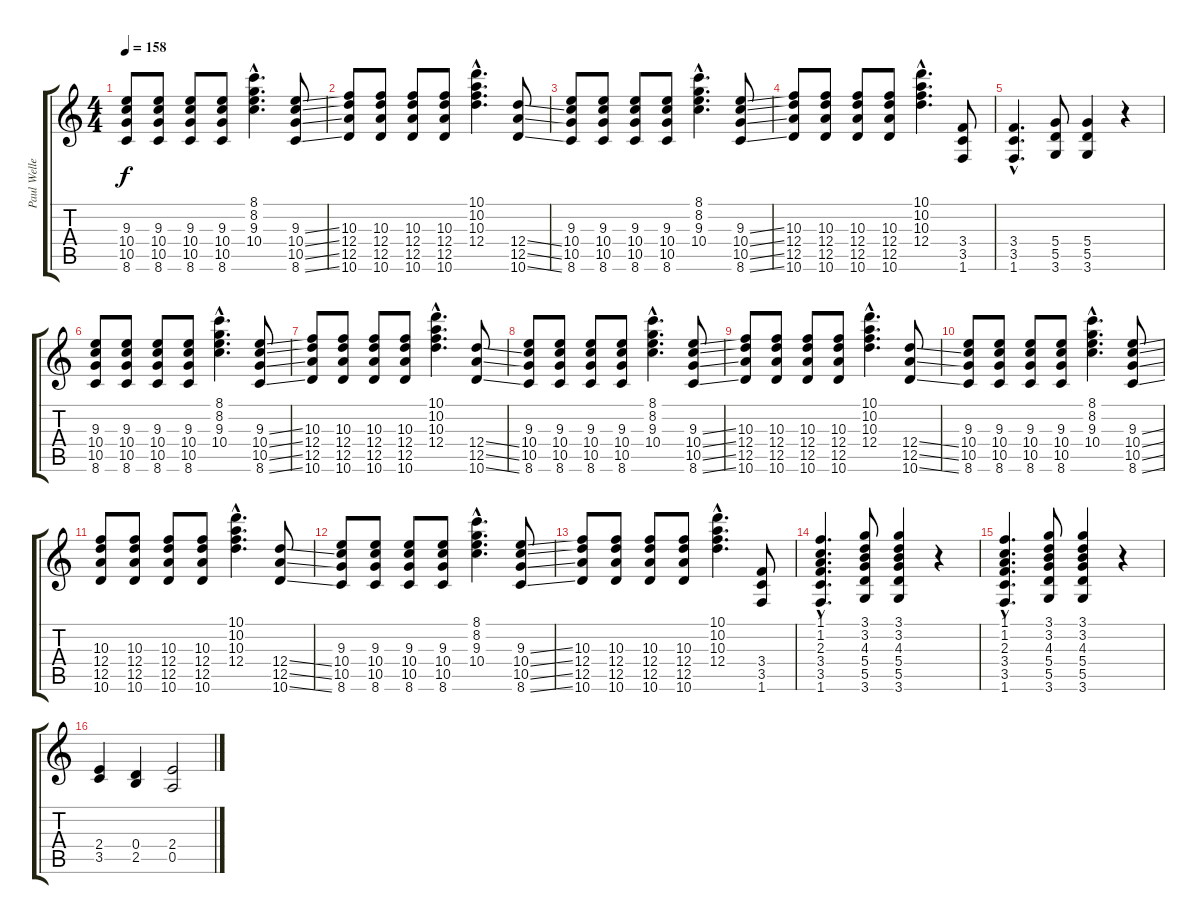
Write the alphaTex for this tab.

\track ("Paul Weller" "Paul Welle") {instrument distortionguitar}
\staff {score tabs}
\tuning (E4 B3 G3 D3 A2 E2) {hide}
\ts (4 4)
\tempo 158
\clef g2
\ks c
(9.3 10.4 10.5 8.6).8{dy f} (9.3 10.4 10.5 8.6).8 (9.3 10.4 10.5 8.6).8 (9.3 10.4 10.5 8.6).8 (8.1{hac} 8.2{hac} 9.3{hac} 10.4{hac}).4{d} (9.3{ss} 10.4{ss} 10.5{ss} 8.6{ss}).8 |
(10.3 12.4 12.5 10.6).8 (10.3 12.4 12.5 10.6).8 (10.3 12.4 12.5 10.6).8 (10.3 12.4 12.5 10.6).8 (10.1{hac} 10.2{hac} 10.3{hac} 12.4{hac}).4{d} (12.4{ss} 12.5{ss} 10.6{ss}).8 |
(9.3 10.4 10.5 8.6).8 (9.3 10.4 10.5 8.6).8 (9.3 10.4 10.5 8.6).8 (9.3 10.4 10.5 8.6).8 (8.1{hac} 8.2{hac} 9.3{hac} 10.4{hac}).4{d} (9.3{ss} 10.4{ss} 10.5{ss} 8.6{ss}).8 |
(10.3 12.4 12.5 10.6).8 (10.3 12.4 12.5 10.6).8 (10.3 12.4 12.5 10.6).8 (10.3 12.4 12.5 10.6).8 (10.1{hac} 10.2{hac} 10.3{hac} 12.4{hac}).4{d} (3.4 3.5 1.6).8 |
(3.4{hac} 3.5{hac} 1.6{hac}).4{d} (5.4 5.5 3.6).8 (5.4 5.5 3.6).4 r.4 |
(9.3 10.4 10.5 8.6).8 (9.3 10.4 10.5 8.6).8 (9.3 10.4 10.5 8.6).8 (9.3 10.4 10.5 8.6).8 (8.1{hac} 8.2{hac} 9.3{hac} 10.4{hac}).4{d} (9.3{ss} 10.4{ss} 10.5{ss} 8.6{ss}).8 |
(10.3 12.4 12.5 10.6).8 (10.3 12.4 12.5 10.6).8 (10.3 12.4 12.5 10.6).8 (10.3 12.4 12.5 10.6).8 (10.1{hac} 10.2{hac} 10.3{hac} 12.4{hac}).4{d} (12.4{ss} 12.5{ss} 10.6{ss}).8 |
(9.3 10.4 10.5 8.6).8 (9.3 10.4 10.5 8.6).8 (9.3 10.4 10.5 8.6).8 (9.3 10.4 10.5 8.6).8 (8.1{hac} 8.2{hac} 9.3{hac} 10.4{hac}).4{d} (9.3{ss} 10.4{ss} 10.5{ss} 8.6{ss}).8 |
(10.3 12.4 12.5 10.6).8 (10.3 12.4 12.5 10.6).8 (10.3 12.4 12.5 10.6).8 (10.3 12.4 12.5 10.6).8 (10.1{hac} 10.2{hac} 10.3{hac} 12.4{hac}).4{d} (12.4{ss} 12.5{ss} 10.6{ss}).8 |
(9.3 10.4 10.5 8.6).8 (9.3 10.4 10.5 8.6).8 (9.3 10.4 10.5 8.6).8 (9.3 10.4 10.5 8.6).8 (8.1{hac} 8.2{hac} 9.3{hac} 10.4{hac}).4{d} (9.3{ss} 10.4{ss} 10.5{ss} 8.6{ss}).8 |
(10.3 12.4 12.5 10.6).8 (10.3 12.4 12.5 10.6).8 (10.3 12.4 12.5 10.6).8 (10.3 12.4 12.5 10.6).8 (10.1{hac} 10.2{hac} 10.3{hac} 12.4{hac}).4{d} (12.4{ss} 12.5{ss} 10.6{ss}).8 |
(9.3 10.4 10.5 8.6).8 (9.3 10.4 10.5 8.6).8 (9.3 10.4 10.5 8.6).8 (9.3 10.4 10.5 8.6).8 (8.1{hac} 8.2{hac} 9.3{hac} 10.4{hac}).4{d} (9.3{ss} 10.4{ss} 10.5{ss} 8.6{ss}).8 |
(10.3 12.4 12.5 10.6).8 (10.3 12.4 12.5 10.6).8 (10.3 12.4 12.5 10.6).8 (10.3 12.4 12.5 10.6).8 (10.1{hac} 10.2{hac} 10.3{hac} 12.4{hac}).4{d} (3.4 3.5 1.6).8 |
(1.1{hac} 1.2{hac} 2.3{hac} 3.4{hac} 3.5{hac} 1.6{hac}).4{d} (3.1 3.2 4.3 5.4 5.5 3.6).8 (3.1 3.2 4.3 5.4 5.5 3.6).4 r.4 |
(1.1{hac} 1.2{hac} 2.3{hac} 3.4{hac} 3.5{hac} 1.6{hac}).4{d} (3.1 3.2 4.3 5.4 5.5 3.6).8 (3.1 3.2 4.3 5.4 5.5 3.6).4 r.4 |
(2.4 3.5).4 (0.4 2.5).4 (2.4 0.5).2
